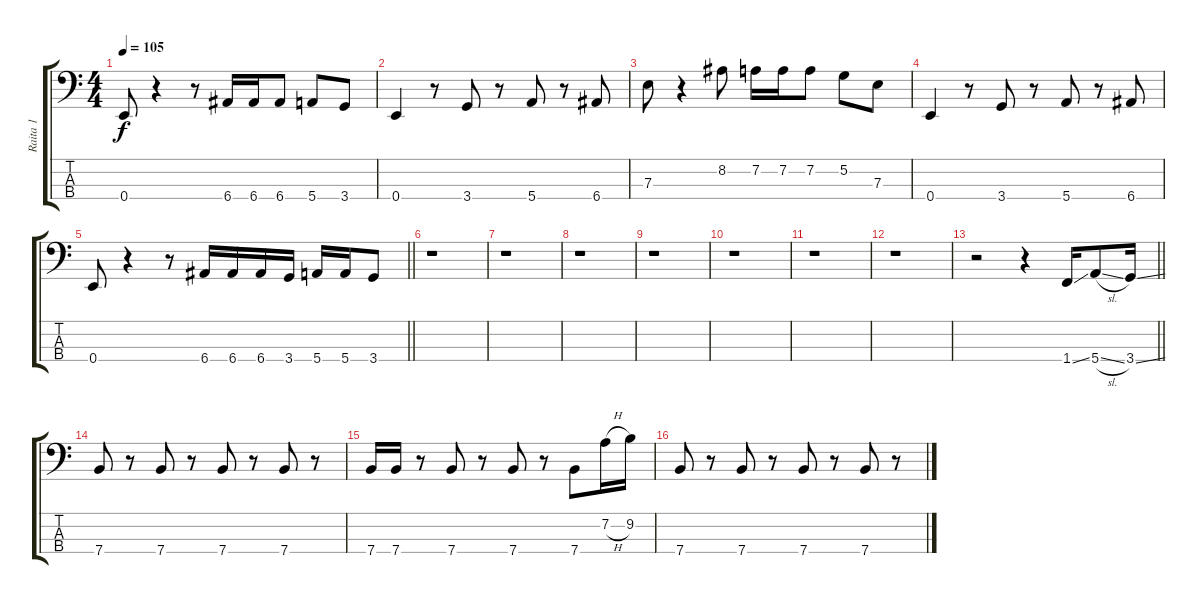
\track ("Raita 1" "Raita 1") {instrument electricbassfinger}
\staff {score tabs}
\tuning (G2 D2 A1 E1) {hide}
\ts (4 4)
\tempo 105
\clef f4
\ks c
0.4.8{dy f} r.4 r.8 6.4.16 6.4.16 6.4.8 5.4.8 3.4.8 |
0.4.4 r.8 3.4.8 r.8 5.4.8 r.8 6.4.8 |
7.3.8 r.4 8.2.8 7.2.16 7.2.16 7.2.8 5.2.8 7.3.8 |
0.4.4 r.8 3.4.8 r.8 5.4.8 r.8 6.4.8 |
\barLineRight lightlight
0.4.8 r.4 r.8 6.4.16 6.4.16 6.4.16 3.4.16 5.4.16 5.4.16 3.4.8 |
r.1 |
r.1 |
r.1 |
r.1 |
r.1 |
r.1 |
r.1 |
\barLineRight lightlight
r.2 r.4 1.4{ss}.16 5.4{sl}.8 3.4{ss}.16 |
7.4.8 r.8 7.4.8 r.8 7.4.8 r.8 7.4.8 r.8 |
7.4.16 7.4.16 r.8 7.4.8 r.8 7.4.8 r.8 7.4.8 7.2{h}.16 9.2.16 |
7.4.8 r.8 7.4.8 r.8 7.4.8 r.8 7.4.8 r.8
